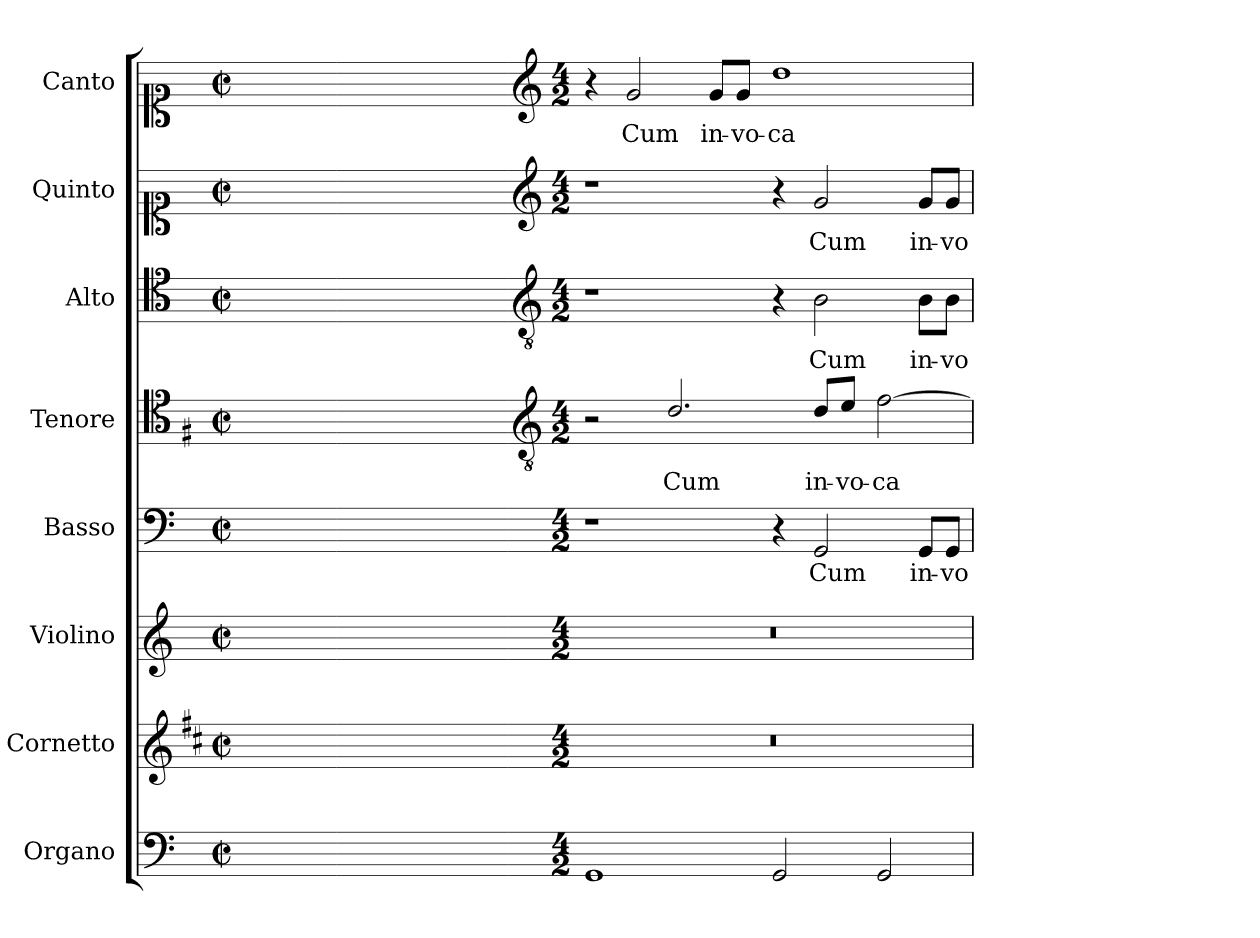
**kern	**kern	**kern	**kern	**text	**kern	**text	**kern	**text	**kern	**text	**kern	**text
*part8	*part7	*part6	*part5	*part5	*part4	*part4	*part3	*part3	*part2	*part2	*part1	*part1
*staff8	*staff7	*staff6	*staff5	*staff5	*staff4	*staff4	*staff3	*staff3	*staff2	*staff2	*staff1	*staff1
*I"Organo	*I"Cornetto	*I"Violino	*I"Basso	*	*I"Tenore	*	*I"Alto	*	*I"Quinto	*	*I"Canto	*
*I'Or	*I'Cto.	*I'Vln.	*I'B	*	*I'T	*	*I'A	*	*	*	*I'C	*
*clefF4	*clefG2	*clefG2	*clefF4	*	*clefC4	*	*clefC4	*	*clefC1	*	*clefC1	*
*	*ITrd1c2	*	*	*	*ITrd4c7	*	*	*	*	*	*	*
*k[]	*k[]	*k[]	*k[]	*	*k[]	*	*k[]	*	*k[]	*	*k[]	*
*C:	*C:	*C:	*C:	*	*C:	*	*C:	*	*C:	*	*C:	*
*M2/2	*M2/2	*M2/2	*M2/2	*	*M2/2	*	*M2/2	*	*M2/2	*	*M2/2	*
*met(c|)	*met(c|)	*met(c|)	*met(c|)	*	*met(c|)	*	*met(c|)	*	*met(c|)	*	*met(c|)	*
=	=	=	=	=	=	=	=	=	=	=	=	=
1ryy	1ryy	1ryy	1ryy	.	1ryy	.	1ryy	.	1ryy	.	1ryy	.
=1X-	=1X-	=1X-	=1X-	=1X-	=1X-	=1X-	=1X-	=1X-	=1X-	=1X-	=1X-	=1X-
4ryy	4ryy	4ryy	4ryy	.	4ryy	.	4ryy	.	4ryy	.	4ryy	.
4ryy	4ryy	4ryy	4ryy	.	4ryy	.	4ryy	.	4ryy	.	4ryy	.
4ryy	4ryy	4ryy	4ryy	.	4ryy	.	4ryy	.	4ryy	.	4ryy	.
4ryy	4ryy	4ryy	4ryy	.	4ryy	.	4ryy	.	4ryy	.	4ryy	.
=1-	=1-	=1-	=1-	=1-	=1-	=1-	=1-	=1-	=1-	=1-	=1-	=1-
*	*	*	*	*	*clefGv2	*	*clefGv2	*	*clefG2	*	*clefG2	*
*M4/2	*M4/2	*M4/2	*M4/2	*	*M4/2	*	*M4/2	*	*M4/2	*	*M4/2	*
1GG	0r	0r	1r	.	2r	.	1r	.	1r	.	4r	.
!	!	!	!	!	!	!	!	!	!	!	!	!LO:LY:b
.	.	.	.	.	.	.	.	.	.	.	2g/	Cum
!	!	!	!	!	!	!LO:LY:b	!	!	!	!	!	!
.	.	.	.	.	2.G/	Cum	.	.	.	.	.	.
!	!	!	!	!	!	!	!	!	!	!	!	!LO:LY:b
.	.	.	.	.	.	.	.	.	.	.	8g/L	in-
!	!	!	!	!	!	!	!	!	!	!	!	!LO:LY:b
.	.	.	.	.	.	.	.	.	.	.	8g/J	-vo-
!	!	!	!	!	!	!	!	!	!	!	!	!LO:LY:b
2GG/	.	.	4r	.	.	.	4r	.	4r	.	1dd	-ca-
!	!	!	!	!LO:LY:b	!	!LO:LY:b	!	!LO:LY:b	!	!LO:LY:b	!	!
.	.	.	2GG/	Cum	8G/L	in-	2B\	Cum	2g/	Cum	.	.
!	!	!	!	!	!	!LO:LY:b	!	!	!	!	!	!
.	.	.	.	.	8A/J	-vo-	.	.	.	.	.	.
!	!	!	!	!	!	!LO:LY:b	!	!	!	!	!	!
2GG/	.	.	.	.	[2B\	-ca-	.	.	.	.	.	.
!	!	!	!	!LO:LY:b	!	!	!	!LO:LY:b	!	!LO:LY:b	!	!
.	.	.	8GG/L	in-	.	.	8B\L	in-	8g/L	in-	.	.
!	!	!	!	!LO:LY:b	!	!	!	!LO:LY:b	!	!LO:LY:b	!	!
.	.	.	8GG/J	-vo-	.	.	8B\J	-vo-	8g/J	-vo-	.	.
=	=	=	=	=	=	=	=	=	=	=	=	=
*-	*-	*-	*-	*-	*-	*-	*-	*-	*-	*-	*-	*-
